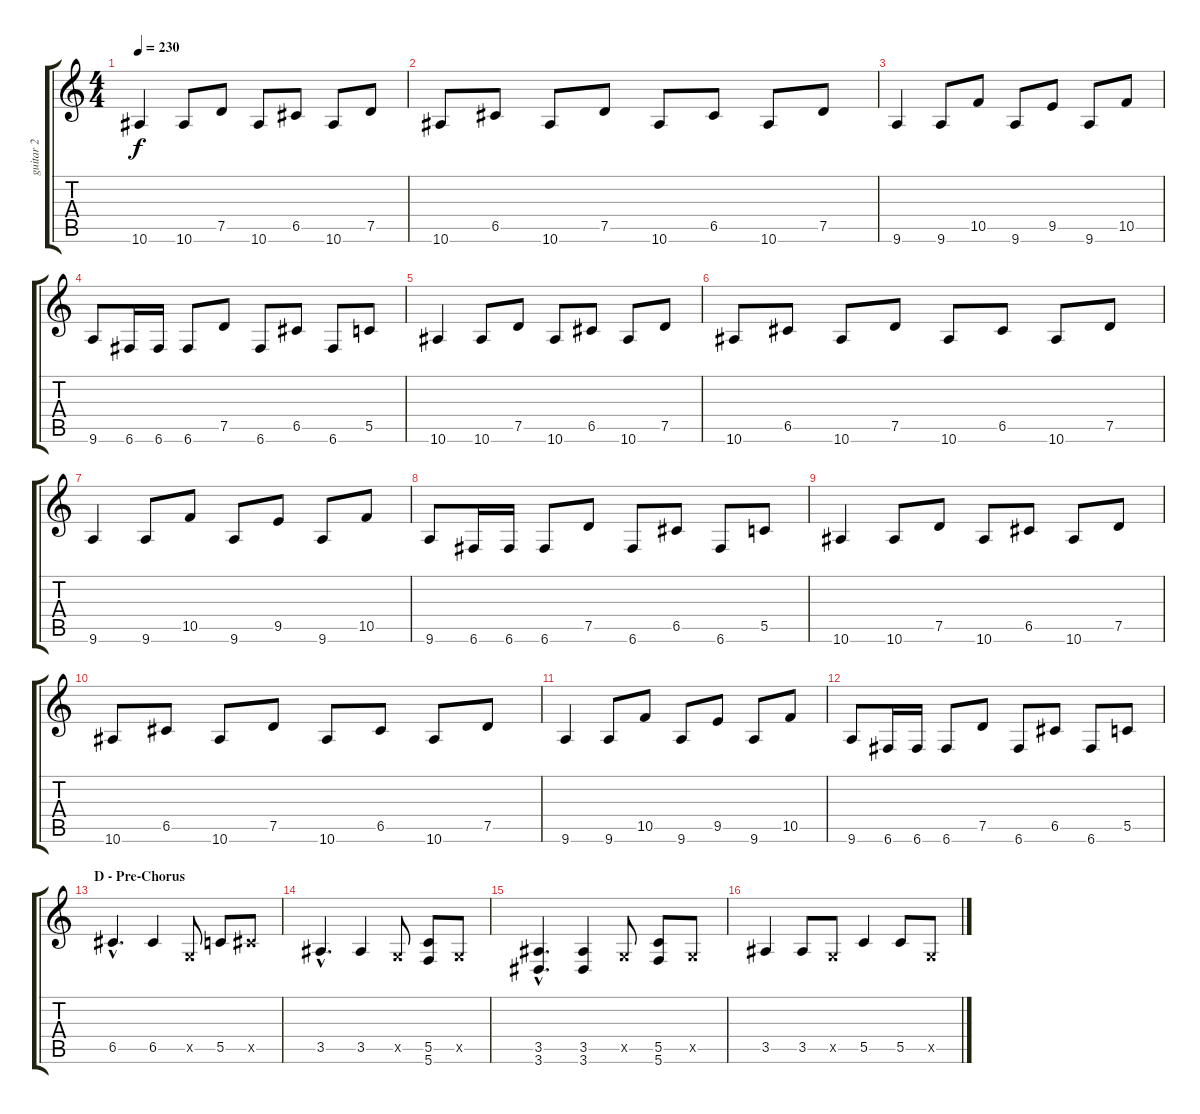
\track ("guitar 2" "guitar 2") {instrument overdrivenguitar}
\staff {score tabs}
\tuning (D4 A3 F3 C3 G2 C2) {hide}
\ts (4 4)
\tempo 230
\clef g2
\ks c
10.6.4{dy f} 10.6.8 7.5.8 10.6.8 6.5.8 10.6.8 7.5.8 |
10.6.8 6.5.8 10.6.8 7.5.8 10.6.8 6.5.8 10.6.8 7.5.8 |
9.6.4 9.6.8 10.5.8 9.6.8 9.5.8 9.6.8 10.5.8 |
9.6.8 6.6.16 6.6.16 6.6.8 7.5.8 6.6.8 6.5.8 6.6.8 5.5.8 |
10.6.4 10.6.8 7.5.8 10.6.8 6.5.8 10.6.8 7.5.8 |
10.6.8 6.5.8 10.6.8 7.5.8 10.6.8 6.5.8 10.6.8 7.5.8 |
9.6.4 9.6.8 10.5.8 9.6.8 9.5.8 9.6.8 10.5.8 |
9.6.8 6.6.16 6.6.16 6.6.8 7.5.8 6.6.8 6.5.8 6.6.8 5.5.8 |
10.6.4 10.6.8 7.5.8 10.6.8 6.5.8 10.6.8 7.5.8 |
10.6.8 6.5.8 10.6.8 7.5.8 10.6.8 6.5.8 10.6.8 7.5.8 |
9.6.4 9.6.8 10.5.8 9.6.8 9.5.8 9.6.8 10.5.8 |
9.6.8 6.6.16 6.6.16 6.6.8 7.5.8 6.6.8 6.5.8 6.6.8 5.5.8 |
\section ("" "D - Pre-Chorus")
6.5{hac}.4{d} 6.5.4 0.5{x}.8 5.5.8 6.5{x}.8 |
3.5{hac}.4{d} 3.5.4 0.5{x}.8 (5.5 5.6).8 0.5{x}.8 |
(3.5{hac} 3.6{hac}).4{d} (3.5 3.6).4 0.5{x}.8 (5.5 5.6).8 0.5{x}.8 |
3.5.4 3.5.8 0.5{x}.8 5.5.4 5.5.8 0.5{x}.8
